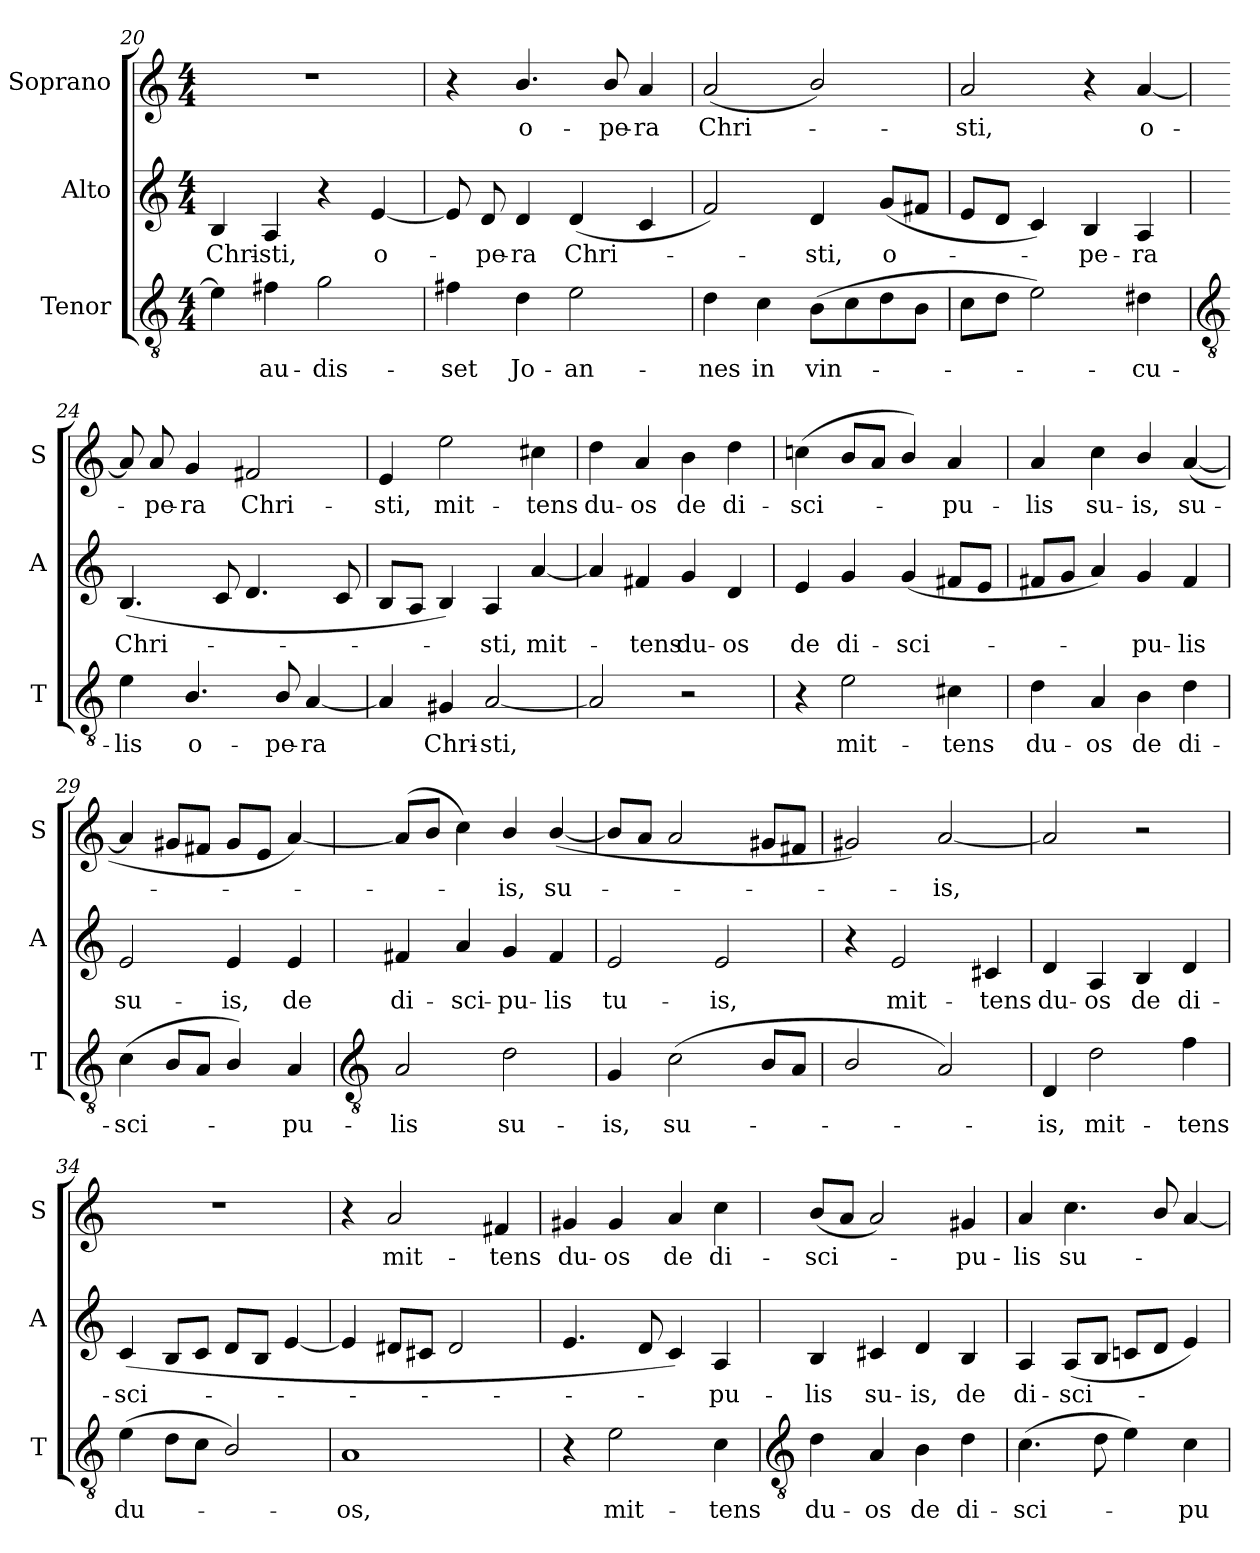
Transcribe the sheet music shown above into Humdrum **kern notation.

**kern	**text	**kern	**text	**kern	**text
*part3	*part3	*part2	*part2	*part1	*part1
*staff3	*staff3	*staff2	*staff2	*staff1	*staff1
*I"Tenor	*	*I"Alto	*	*I"Soprano	*
*I'T	*	*I'A	*	*I'S	*
*clefGv2	*	*clefG2	*	*clefG2	*
*k[]	*	*k[]	*	*k[]	*
*C:	*	*C:	*	*C:	*
*M4/4	*	*M4/4	*	*M4/4	*
=20	=20	=20	=20	=20	=20
!	!	!	!LO:LY:b	!	!
4e]	.	4B	Chri-	1r	.
!	!LO:LY:b	!	!LO:LY:b	!	!
4f#X	au-	4A	-sti,	.	.
!	!LO:LY:b	!	!	!	!
2g	-dis-	4r	.	.	.
!	!	!	!LO:LY:b	!	!
.	.	[4e	o-	.	.
=21	=21	=21	=21	=21	=21
!	!LO:LY:b	!	!	!	!
4f#X	-set	8e]	.	4r	.
!	!	!	!LO:LY:b	!	!
.	.	8d	pe-	.	.
!	!LO:LY:b	!	!LO:LY:b	!	!LO:LY:b
4d	Jo-	4d	-ra	4.b/	o-
!	!LO:LY:b	!	!LO:LY:b	!	!
2e	-an-	(<4d	Chri-	.	.
!	!	!	!	!	!LO:LY:b
.	.	.	.	8b/	-pe-
!	!	!	!	!	!LO:LY:b
.	.	4c	.	4a	-ra
=22	=22	=22	=22	=22	=22
!	!LO:LY:b	!	!	!	!LO:LY:b
4d	-nes	2f)	.	(<2a	Chri-
!	!LO:LY:b	!	!	!	!
4c	in	.	.	.	.
!	!LO:LY:b	!	!LO:LY:b	!	!
(>8BL	vin-	4d	sti,	2b/)	.
8c	.	.	.	.	.
!	!	!	!LO:LY:b	!	!
8d	.	(<8gL	o-	.	.
8BJ	.	8f#XJ	.	.	.
=23	=23	=23	=23	=23	=23
!	!	!	!	!	!LO:LY:b
8cL	.	8eL	.	2a	sti,
8dJ	.	8dJ	.	.	.
2e)	.	4c)	.	.	.
!	!	!	!LO:LY:b	!	!
.	.	4B	pe-	4r	.
!	!LO:LY:b	!	!LO:LY:b	!	!LO:LY:b
4d#X	cu-	4A	-ra	[4a	o-
!!LO:LB:g=z
=24	=24	=24	=24	=24	=24
*clefGv2	*	*	*	*	*
!	!LO:LY:b	!	!LO:LY:b	!	!
4e	-lis	(<4.B	Chri-	8a]	.
!	!	!	!	!	!LO:LY:b
.	.	.	.	8a	pe-
!	!LO:LY:b	!	!	!	!LO:LY:b
4.B/	o-	.	.	4g	-ra
.	.	8c	.	.	.
!	!	!	!	!	!LO:LY:b
.	.	4.d	.	2f#X	Chri-
!	!LO:LY:b	!	!	!	!
8B/	-pe-	.	.	.	.
!	!LO:LY:b	!	!	!	!
[4A	-ra	.	.	.	.
.	.	8c	.	.	.
=25	=25	=25	=25	=25	=25
!	!	!	!	!	!LO:LY:b
4A]	.	8BL	.	4e	-sti,
.	.	8AJ	.	.	.
!	!LO:LY:b	!	!	!	!LO:LY:b
4G#X	Chri-	4B)	.	2ee	mit-
!	!LO:LY:b	!	!LO:LY:b	!	!
[2A	-sti,	4A	sti,	.	.
!	!	!	!LO:LY:b	!	!LO:LY:b
.	.	[4a	mit-	4cc#X	-tens
=26	=26	=26	=26	=26	=26
!	!	!	!	!	!LO:LY:b
2A]	.	4a]	.	4dd	du-
!	!	!	!LO:LY:b	!	!LO:LY:b
.	.	4f#X	tens	4a	-os
!	!	!	!LO:LY:b	!	!LO:LY:b
2r	.	4g	du-	4b	de
!	!	!	!LO:LY:b	!	!LO:LY:b
.	.	4d	-os	4dd	di-
=27	=27	=27	=27	=27	=27
!	!	!	!LO:LY:b	!	!LO:LY:b
4r	.	4e	de	(<4ccn	-sci-
!	!LO:LY:b	!	!LO:LY:b	!	!
2e	mit-	4g	di-	8bL	.
.	.	.	.	8aJ	.
!	!	!	!LO:LY:b	!	!
.	.	(<4g	-sci-	4b/)	.
!	!LO:LY:b	!	!	!	!LO:LY:b
4c#X	-tens	8f#XL	.	4a	pu-
.	.	8eJ	.	.	.
=28	=28	=28	=28	=28	=28
!	!LO:LY:b	!	!	!	!LO:LY:b
4d	du-	8f#XL	.	4a	-lis
.	.	8gJ	.	.	.
!	!LO:LY:b	!	!	!	!LO:LY:b
4A	-os	4a)	.	4cc	su-
!	!LO:LY:b	!	!LO:LY:b	!	!LO:LY:b
4B	de	4g	pu-	4b/	-is,
!	!LO:LY:b	!	!LO:LY:b	!	!LO:LY:b
4d	di-	4f#	-lis	(<[4a	su-
=29	=29	=29	=29	=29	=29
!	!LO:LY:b	!	!LO:LY:b	!	!
(<4c	-sci-	2e	su-	4a]	.
8BL	.	.	.	8g#XL	.
8AJ	.	.	.	8f#XJ	.
!	!	!	!LO:LY:b	!	!
4B/)	.	4e	-is,	8g#L	.
.	.	.	.	8eJ	.
!	!LO:LY:b	!	!LO:LY:b	!	!
4A	pu-	4e	de	[4a)	.
!!LO:LB:g=z
=30	=30	=30	=30	=30	=30
*clefGv2	*	*	*	*	*
!	!LO:LY:b	!	!LO:LY:b	!	!
2A	-lis	4f#X	di-	(<8aL]	.
.	.	.	.	8bJ	.
!	!	!	!LO:LY:b	!	!
.	.	4a	-sci-	4cc)	.
!	!LO:LY:b	!	!LO:LY:b	!	!LO:LY:b
2d	su-	4g	-pu-	4b/	is,
!	!	!	!LO:LY:b	!	!LO:LY:b
.	.	4f#	-lis	(<[4b/	su-
=31	=31	=31	=31	=31	=31
!	!LO:LY:b	!	!LO:LY:b	!	!
4G	-is,	2e	tu-	8bL]	.
.	.	.	.	8aJ	.
!	!LO:LY:b	!	!	!	!
(<2c	su-	.	.	2a	.
!	!	!	!LO:LY:b	!	!
.	.	2e	-is,	.	.
8BL	.	.	.	8g#XL	.
8AJ	.	.	.	8f#XJ	.
=32	=32	=32	=32	=32	=32
2B/	.	4r	.	2g#X)	.
!	!	!	!LO:LY:b	!	!
.	.	2e	mit-	.	.
!	!	!	!	!	!LO:LY:b
2A)	.	.	.	[2a	is,
!	!	!	!LO:LY:b	!	!
.	.	4c#X	-tens	.	.
=33	=33	=33	=33	=33	=33
!	!LO:LY:b	!	!LO:LY:b	!	!
4D	is,	4d	du-	2a]	.
!	!LO:LY:b	!	!LO:LY:b	!	!
2d	mit-	4A	-os	.	.
!	!	!	!LO:LY:b	!	!
.	.	4B	de	2r	.
!	!LO:LY:b	!	!LO:LY:b	!	!
4f	-tens	4d	di-	.	.
=34	=34	=34	=34	=34	=34
!	!LO:LY:b	!	!LO:LY:b	!	!
(>4e	du-	(<4c	-sci-	1r	.
8dL	.	8BL	.	.	.
8cJ	.	8cJ	.	.	.
2B/)	.	8dL	.	.	.
.	.	8BJ	.	.	.
.	.	[4e	.	.	.
=35	=35	=35	=35	=35	=35
!	!LO:LY:b	!	!	!	!
1A	os,	4e]	.	4r	.
!	!	!	!	!	!LO:LY:b
.	.	8d#XL	.	2a	mit-
.	.	8c#XJ	.	.	.
.	.	2d#	.	.	.
!	!	!	!	!	!LO:LY:b
.	.	.	.	4f#X	-tens
=36	=36	=36	=36	=36	=36
!	!	!	!	!	!LO:LY:b
4r	.	4.e	.	4g#X	du-
!	!LO:LY:b	!	!	!	!LO:LY:b
2e	mit-	.	.	4g#	-os
.	.	8d	.	.	.
!	!	!	!	!	!LO:LY:b
.	.	4c)	.	4a	de
!	!LO:LY:b	!	!LO:LY:b	!	!LO:LY:b
4c	-tens	4A	pu-	4cc	di-
!!LO:LB:g=z
=37	=37	=37	=37	=37	=37
*clefGv2	*	*	*	*	*
!	!LO:LY:b	!	!LO:LY:b	!	!LO:LY:b
4d	du-	4B	-lis	(<8bL	-sci-
.	.	.	.	8aJ	.
!	!LO:LY:b	!	!LO:LY:b	!	!
4A	-os	4c#X	su-	2a)	.
!	!LO:LY:b	!	!LO:LY:b	!	!
4B	de	4d	-is,	.	.
!	!LO:LY:b	!	!LO:LY:b	!	!LO:LY:b
4d	di-	4B	de	4g#X	pu-
=38	=38	=38	=38	=38	=38
!	!LO:LY:b	!	!LO:LY:b	!	!LO:LY:b
(>4.c	-sci-	4A	di-	4a	-lis
!	!	!	!LO:LY:b	!	!LO:LY:b
.	.	(<8AL	-sci-	4.cc	su-
8d	.	8BJ	.	.	.
4e)	.	8cnL	.	.	.
.	.	8dJ	.	8b/	.
!	!LO:LY:b	!	!	!	!
4c	pu-	4e)	.	[4a	.
=	=	=	=	=	=
*-	*-	*-	*-	*-	*-
